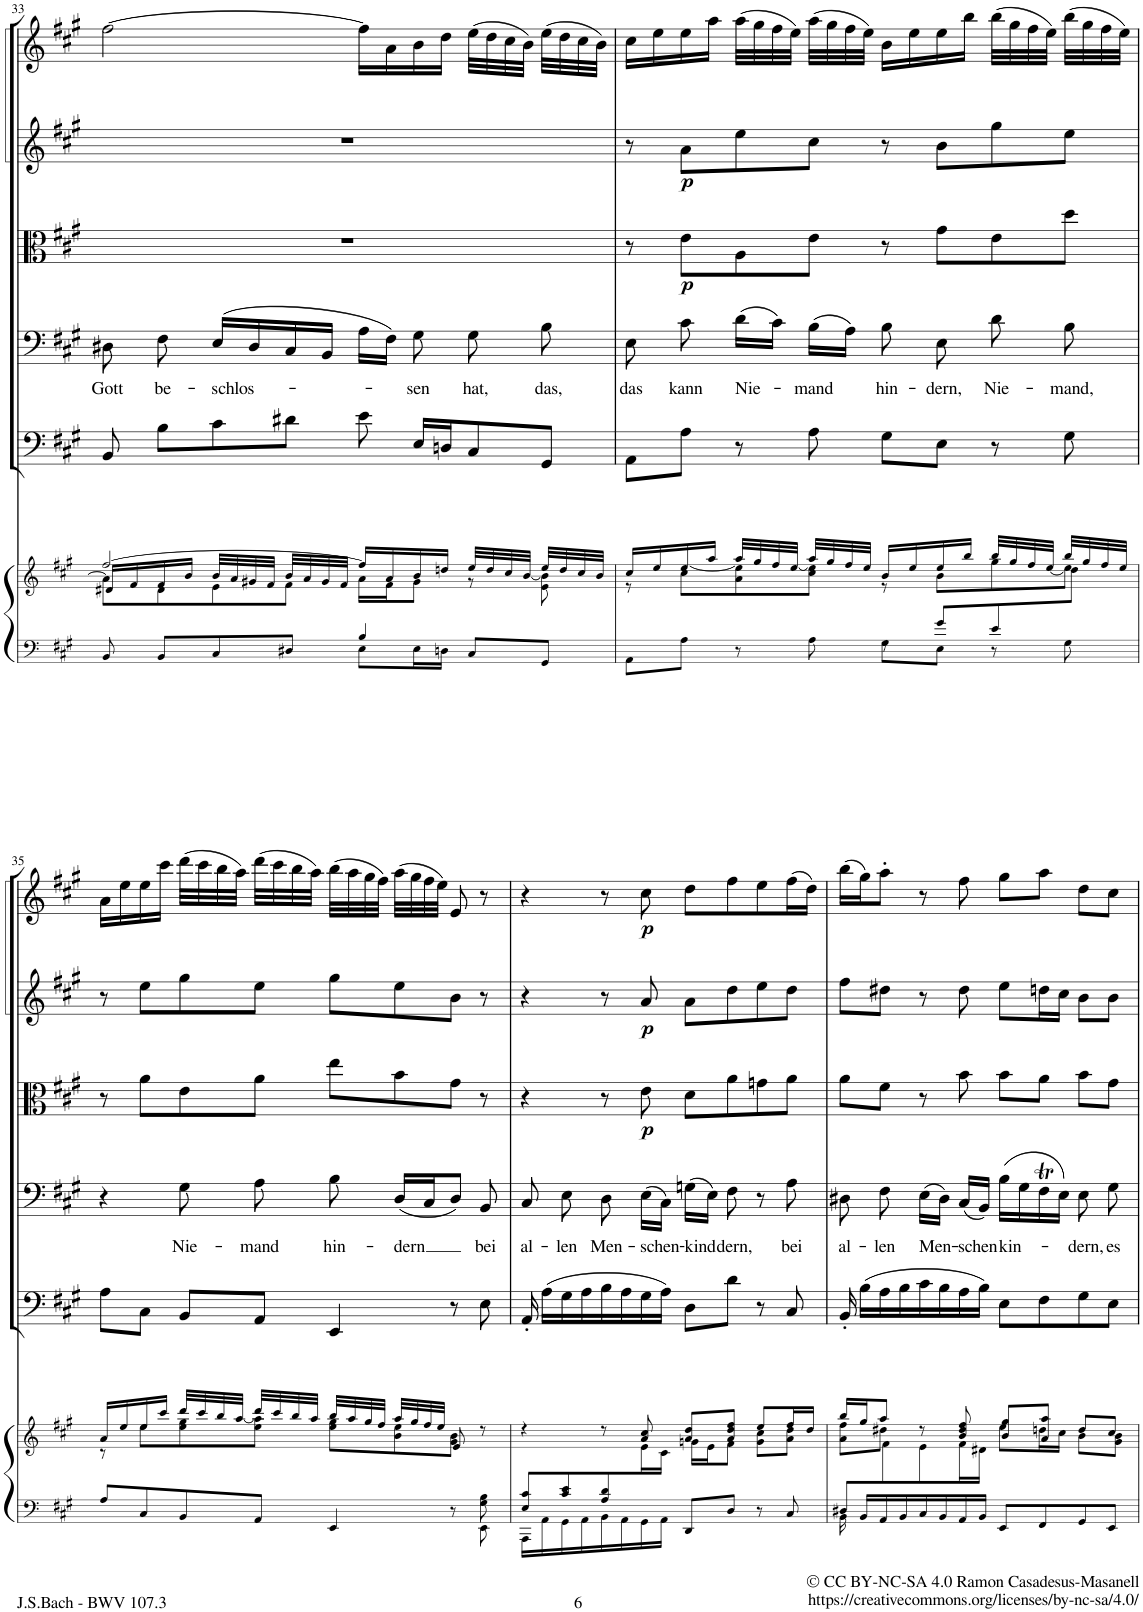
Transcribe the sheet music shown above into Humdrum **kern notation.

**kern	**kern	**kern	**kern	**text	**kern	**dynam	**kern	**dynam	**kern	**dynam
*part6	*part6	*part5	*part4	*part4	*part3	*part3	*part2	*part2	*part1	*part1
*staff7	*staff6	*staff5	*staff4	*staff4	*staff3	*staff3	*staff2	*staff2	*staff1	*staff1
*I"Piano reduction	*	*I"Organo e Continuo	*I"Basso	*	*I"Viola	*	*I"Violino II	*	*I"Violino I	*
*I'Pno	*	*	*	*	*I'Vla	*	*I'Vln	*	*I'Vln	*
!!LO:PB:g=z
*clefF4	*clefG2	*clefF4	*clefF4	*	*clefC3	*	*clefG2	*	*clefG2	*
*k[f#c#g#]	*k[f#c#g#]	*k[f#c#g#]	*k[f#c#g#]	*	*k[f#c#g#]	*	*k[f#c#g#]	*	*k[f#c#g#]	*
*M4/4	*M4/4	*M4/4	*M4/4	*	*M4/4	*	*M4/4	*	*M4/4	*
*met(c)	*met(c)	*met(c)	*met(c)	*	*met(c)	*	*met(c)	*	*met(c)	*
=33	=33	=33	=33	=33	=33	=33	=33	=33	=33	=33
*^	*^	*	*	*	*	*	*	*	*	*
*	*	*	*^	*	*	*	*	*	*	*	*	*
!	!	!	!	!	!	!	!LO:LY:b	!	!	!	!	!	!
2ryy	8BB/	[2ff#/	8a\L]	16d#X/LL	8BB/	8D#X\	Gott	1r	.	1r	.	[2ff#\	.
.	.	.	.	16f#/	.	.	.	.	.	.	.	.	.
!	!	!	!	!	!	!	!LO:LY:b	!	!	!	!	!	!
.	8BB/L	.	8d#\	16f#/	8B\L	8F#\	be-	.	.	.	.	.	.
.	.	.	.	16b/JJ	.	.	.	.	.	.	.	.	.
!	!	!	!	!	!	!	!LO:LY:b	!	!	!	!	!	!
.	8C#/	.	8e\	32b/LLL	8c#\	(16E/LL	-schlos-	.	.	.	.	.	.
.	.	.	.	32a/	.	.	.	.	.	.	.	.	.
.	.	.	.	32g#X/	.	16D#/	.	.	.	.	.	.	.
.	.	.	.	32f#/JJJ	.	.	.	.	.	.	.	.	.
.	8D#X/J	.	8f#\J	32b/LLL	8d#X\J	16C#/	.	.	.	.	.	.	.
.	.	.	.	32a/	.	.	.	.	.	.	.	.	.
.	.	.	.	32g#/	.	16BB/JJ	.	.	.	.	.	.	.
.	.	.	.	32f#/JJJ	.	.	.	.	.	.	.	.	.
4B/	8E\L	16ff#/LL]	16a\LL	4ryy	8e\	16A\LL	.	.	.	.	.	16ff#\LL]	.
.	.	16a/	16f#\J	.	.	16F#\JJ)	.	.	.	.	.	16a\	.
!	!	!	!	!	!	!	!LO:LY:b	!	!	!	!	!	!
.	16E\L	16b/	8g#\J	.	16E/LL	8G#\	-sen	.	.	.	.	16b\	.
.	16Dn\JJ	16ddn/JJ	.	.	16Dn/J	.	.	.	.	.	.	16dd\JJ	.
!	!	!	!	!	!	!	!LO:LY:b	!	!	!	!	!	!
4ryy	8C#/L	32ee/LLL	8r	4ryy	8C#/	8G#\	hat,	.	.	.	.	(32ee\LLL	.
.	.	32dd/	.	.	.	.	.	.	.	.	.	32dd\	.
.	.	32cc#/	.	.	.	.	.	.	.	.	.	32cc#\	.
.	.	[<32b/JJJ	.	.	.	.	.	.	.	.	.	32b\JJJ)	.
!	!	!	!	!	!	!	!LO:LY:b	!	!	!	!	!	!
.	8GG#/J	32ee/LLL	8e\ 8b\]	.	8GG#/J	8B\	das,	.	.	.	.	(32ee\LLL	.
.	.	32dd/	.	.	.	.	.	.	.	.	.	32dd\	.
.	.	32cc#/	.	.	.	.	.	.	.	.	.	32cc#\	.
.	.	32b/JJJ	.	.	.	.	.	.	.	.	.	32b\JJJ)	.
=34	=34	=34	=34	=34	=34	=34	=34	=34	=34	=34	=34	=34	=34
!	!	!	!	!	!	!	!LO:LY:b	!	!	!	!	!	!
8ryy	8AA\L	16cc#/LL	8r	2ryy	8AA\L	8E\	das	8r	.	8r	.	16cc#\LL	.
.	.	16ee/	.	.	.	.	.	.	.	.	.	16ee\	.
!	!	!	!	!	!	!	!LO:LY:b	!	!LO:DY:b	!	!LO:DY:b	!	!
.	8A\J	[<16ee/	8cc#\L	.	8A\J	8c#\	kann	8e\L	p	8a\L	p	16ee\	.
.	.	16aa/JJ	.	.	.	.	.	.	.	.	.	16aa\JJ	.
!	!	!	!	!	!	!	!LO:LY:b	!	!	!	!	!	!
.	8r	32aa/LLL	8a\ 8ee\]	.	8r	(16d\LL	Nie-	8A\	.	8ee\	.	(32aa\LLL	.
.	.	32gg#/	.	.	.	.	.	.	.	.	.	32gg#\	.
.	.	32ff#/	.	.	.	16c#\JJ)	.	.	.	.	.	32ff#\	.
.	.	[<32ee/JJJ	.	.	.	.	.	.	.	.	.	32ee\JJJ)	.
!	!	!	!	!	!	!	!LO:LY:b	!	!	!	!	!	!
.	8A\	32aa/LLL	8cc#\ 8ee\]J	.	8A\	(16B\LL	-mand	8e\J	.	8cc#\J	.	(32aa\LLL	.
.	.	32gg#/	.	.	.	.	.	.	.	.	.	32gg#\	.
.	.	32ff#/	.	.	.	16A\JJ)	.	.	.	.	.	32ff#\	.
.	.	32ee/JJJ	.	.	.	.	.	.	.	.	.	32ee\JJJ)	.
!	!	!	!	!	!	!	!LO:LY:b	!	!	!	!	!	!
.	8G#\L	16b/LL	8r	8r	8G#\L	8B\	hin-	8r	.	8r	.	16b\LL	.
.	.	16ee/	.	.	.	.	.	.	.	.	.	16ee\	.
!	!	!	!	!	!	!	!LO:LY:b	!	!	!	!	!	!
8g#/L	8E\J	16ee/	8b\L	4ryy	8E\J	8E\	-dern,	8g#\L	.	8b\L	.	16ee\	.
.	.	16bb/JJ	.	.	.	.	.	.	.	.	.	16bb\JJ	.
!	!	!	!	!	!	!	!LO:LY:b	!	!	!	!	!	!
8e/	8r	32bb/LLL	8gg#\	.	8r	8d\	Nie-	8e\	.	8gg#\	.	(32bb\LLL	.
.	.	32gg#/	.	.	.	.	.	.	.	.	.	32gg#\	.
.	.	32ff#/	.	.	.	.	.	.	.	.	.	32ff#\	.
.	.	[<32ee/JJJ	.	.	.	.	.	.	.	.	.	32ee\JJJ)	.
!	!	!	!	!	!	!	!LO:LY:b	!	!	!	!	!	!
8ryy	8G#\	32bb/LLL	8ee\J]	8dd\J	8G#\	8B\	-mand,	8dd\J	.	8ee\J	.	(32bb\LLL	.
.	.	32gg#/	.	.	.	.	.	.	.	.	.	32gg#\	.
.	.	32ff#/	.	.	.	.	.	.	.	.	.	32ff#\	.
.	.	32ee/JJJ	.	.	.	.	.	.	.	.	.	32ee\JJJ)	.
*	*	*	*v	*v	*	*	*	*	*	*	*	*	*
!!LO:LB:g=z
=35	=35	=35	=35	=35	=35	=35	=35	=35	=35	=35	=35	=35
2..ryy	8A/L	16a/LL	8r	8A\L	4r	.	8r	.	8r	.	16a\LL	.
.	.	16ee/	.	.	.	.	.	.	.	.	16ee\	.
.	8C#/	16ee/	8ee\L	8C#\J	.	.	8a\L	.	8ee\L	.	16ee\	.
.	.	16ccc#/JJ	.	.	.	.	.	.	.	.	16ccc#\JJ	.
!	!	!	!	!	!	!LO:LY:b	!	!	!	!	!	!
.	8BB/	32ddd/LLL	8ee\ 8gg#\	8BB/L	8G#\	Nie-	8e\	.	8gg#\	.	(32ddd\LLL	.
.	.	32ccc#/	.	.	.	.	.	.	.	.	32ccc#\	.
.	.	32bb/	.	.	.	.	.	.	.	.	32bb\	.
.	.	[<32aa/JJJ	.	.	.	.	.	.	.	.	32aa\JJJ)	.
!	!	!	!	!	!	!LO:LY:b	!	!	!	!	!	!
.	8AA/J	32ddd/LLL	8ee\ 8aa\]J	8AA/J	8A\	-mand	8a\J	.	8ee\J	.	(32ddd\LLL	.
.	.	32ccc#/	.	.	.	.	.	.	.	.	32ccc#\	.
.	.	32bb/	.	.	.	.	.	.	.	.	32bb\	.
.	.	32aa/JJJ	.	.	.	.	.	.	.	.	32aa\JJJ)	.
!	!	!	!	!	!	!LO:LY:b	!	!	!	!	!	!
.	4EE/	32bb/LLL	8ee\ 8gg#\L	4EE/	8B\	hin-	8ee\L	.	8gg#\L	.	(32bb\LLL	.
.	.	32aa/	.	.	.	.	.	.	.	.	32aa\	.
.	.	32gg#/	.	.	.	.	.	.	.	.	32gg#\	.
.	.	32ff#/JJJ	.	.	.	.	.	.	.	.	32ff#\JJJ)	.
!	!	!	!	!	!	!LO:LY:b	!	!	!	!	!	!
.	.	32aa/LLL	8b\ 8ee\	.	(16D/LL	-dern	8b\	.	8ee\	.	(32aa\LLL	.
.	.	32gg#/	.	.	.	.	.	.	.	.	32gg#\	.
.	.	32ff#/	.	.	16C#/J	.	.	.	.	.	32ff#\	.
.	.	32ee/JJJ	.	.	.	.	.	.	.	.	32ee\JJJ)	.
.	8r	8e/	8g#\ 8b\J	8r	8D/J)	.	8g#\J	.	8b\J	.	8e/	.
!	!	!	!	!	!	!LO:LY:b	!	!	!	!	!	!
8G#\ 8B\	8EE\	8r	8ryy	8E\	8BB/	bei	8r	.	8r	.	8r	.
=36	=36	=36	=36	=36	=36	=36	=36	=36	=36	=36	=36	=36
!	!	!	!	!	!	!LO:LY:b	!	!	!	!	!	!
8E/ 8c#/L	16AAA\LL	4r	4.ryy	16AA'/	8C#/	al-	4r	.	4r	.	4r	.
.	16AA\	.	.	(16A\LL	.	.	.	.	.	.	.	.
!	!	!	!	!	!	!LO:LY:b	!	!	!	!	!	!
8c#/ 8e/	16GG#\	.	.	16G#\	8E\	-len	.	.	.	.	.	.
.	16AA\	.	.	16A\	.	.	.	.	.	.	.	.
!	!	!	!	!	!	!LO:LY:b	!	!	!	!	!	!
8A/ 8d/	16BB\	8r	.	16B\	8D\	Men-	8r	.	8r	.	8r	.
.	16AA\	.	.	16A\	.	.	.	.	.	.	.	.
!	!	!	!	!	!	!LO:LY:b	!	!LO:DY:b	!	!LO:DY:b	!	!LO:DY:b
2ryy	16GG#\	8a/ 8cc#/	16e\L	16G#\	(16E\LL	-schen-	8e\	p	8a/	p	8cc#\	p
.	16AA\JJ	.	16c#\JJ	16A\JJ)	16C#\JJ)	.	.	.	.	.	.	.
!	!	!	!	!	!	!LO:LY:b	!	!	!	!	!	!
.	8DD/L	8a/ 8dd/L	16gn\LL	8D\L	(16Gn\LL	-kind-	8d\L	.	8a\L	.	8dd\L	.
.	.	.	16e\J	.	16E\JJ)	.	.	.	.	.	.	.
!	!	!	!	!	!	!LO:LY:b	!	!	!	!	!	!
.	8D/J	8a/ 8dd/ 8ff#/J	8f#\J	8d\J	8F#\	-dern,	8a\	.	8dd\	.	8ff#\	.
.	8r	8ee/L	8g\ 8cc#\L	8r	8r	.	8gn\	.	8ee\	.	8ee\	.
!	!	!	!	!	!	!LO:LY:b	!	!	!	!	!	!
8ryy	8C#/	16ff#/L	8a\ 8dd\J	8C#/	8A\	bei	8a\J	.	8dd\J	.	(16ff#\L	.
.	.	16dd/JJ	.	.	.	.	.	.	.	.	16dd\JJ)	.
=37	=37	=37	=37	=37	=37	=37	=37	=37	=37	=37	=37	=37
*	*	*	*^	*	*	*	*	*	*	*	*	*
!	!	!	!	!	!	!	!LO:LY:b	!	!	!	!	!	!
8D#X/L	16BB\	16bb/LL	8a\ 8ff#\L	8ryy	16BB'/	8D#X\	al-	8a\L	.	8ff#\L	.	(16bb\LL	.
.	16BB/LL	16gg#/J	.	.	(16B\LL	.	.	.	.	.	.	16gg#\J)	.
!	!	!	!	!	!	!	!LO:LY:b	!	!	!	!	!	!
2..ryy	16AA/	8aa/J	8dd#X\J	8f#\	16A\	8F#\	-len	8f#\J	.	8dd#X\J	.	8aa'\J	.
.	16BB/	.	.	.	16B\	.	.	.	.	.	.	.	.
!	!	!	!	!	!	!	!LO:LY:b	!	!	!	!	!	!
.	16C#/	8r	4ryy	8e\	16c#\	(16E\LL	Men-	8r	.	8r	.	8r	.
.	16BB/	.	.	.	16B\	16D#\JJ)	.	.	.	.	.	.	.
!	!	!	!	!	!	!	!LO:LY:b	!	!	!	!	!	!
.	16AA/	8b/ 8dd#/ 8ff#/	.	16f#\L	16A\	(16C#/LL	-schen-	8b\	.	8dd#\	.	8ff#\	.
.	16BB/JJ	.	.	16d#X\JJ	16B\JJ)	16BB/JJ)	.	.	.	.	.	.	.
!	!	!	!	!	!	!	!LO:LY:b	!	!	!	!	!	!
.	8EE/L	8b/ 8gg#/L	8ee\L	2ryy	8E\L	(16B\LL	kin-	8b\L	.	8ee\L	.	8gg#\L	.
.	.	.	.	.	.	16G#\	.	.	.	.	.	.	.
.	8FF#/	8a/ 8aa/J	16ddn\L	.	8F#\	16F#T\	.	8a\J	.	16ddn\L	.	8aa\J	.
.	.	.	16cc#\JJ	.	.	16E\JJ)	.	.	.	16cc#\JJ	.	.	.
!	!	!	!	!	!	!	!LO:LY:b	!	!	!	!	!	!
.	8GG#/	8dd/L	8b\L	.	8G#\	8E\	-dern,	8b\L	.	8b\L	.	8dd\L	.
!	!	!	!	!	!	!	!LO:LY:b	!	!	!	!	!	!
.	8EE/J	8cc#/J	8g#\ 8b\J	.	8E\J	8G#\	es	8g#\J	.	8b\J	.	8cc#\J	.
*v	*v	*	*	*	*	*	*	*	*	*	*	*	*
*	*v	*v	*v	*	*	*	*	*	*	*	*	*
=	=	=	=	=	=	=	=	=	=	=
*-	*-	*-	*-	*-	*-	*-	*-	*-	*-	*-
